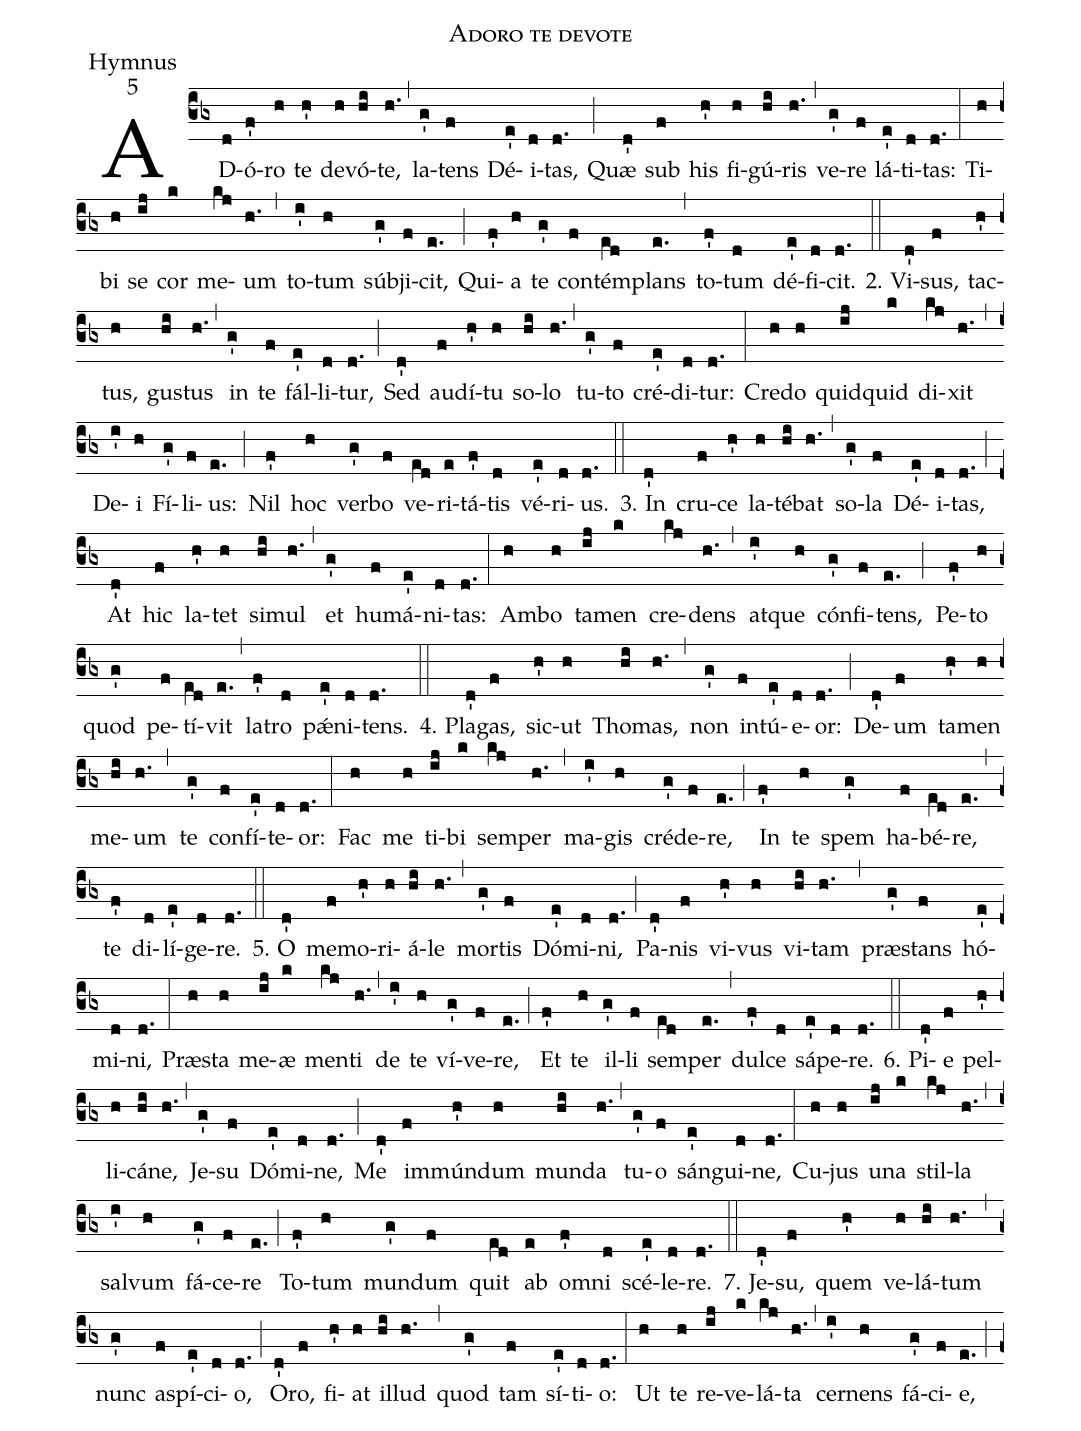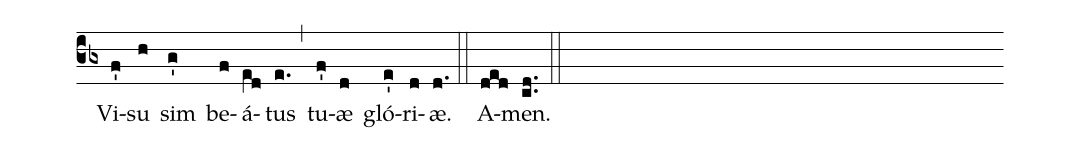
name: Adoro te devote;
office-part: Hymnus;
mode: 5;
%%
(cb3) AD(d)ó(f')ro(h) te(h') de(h)vó(hi)te,(h.) (,) la(g')tens(f) Dé(e')i(d)tas,(d.) (;)
Quæ(d') sub(f) his(h') fi(h)gú(hi)ris(h.) (,) ve(g')re(f) lá(e')ti(d)tas:(d.) (:)
Ti(h)bi(h) se(ij) cor(k) me(kj)um(h.) (,) to(i')tum(h) súb(g')ji(f)cit,(e.) (;)
Qui(f')a(h) te(g') con(f)tém(e[ll:1]d)plans(e.) (,) to(f')tum(d) dé(e')fi(d)cit.(d.) (::)
2. Vi(d')sus,(f) tac(h')tus,(h) gus(hi)tus(h.) (,) in(g') te(f) fál(e')li(d)tur,(d.) (;)
Sed(d') au(f)dí(h')tu(h) so(hi)lo(h.) (,) tu(g')to(f) cré(e')di(d)tur:(d.) (:)
Cre(h)do(h) quid(ij)quid(k) di(kj)xit(h.) (,) De(i')i(h) Fí(g')li(f)us:(e.) (;)
Nil(f') hoc(h) ver(g')bo(f) ve(e[ll:1]d)ri(e)tá(f')tis(d) vé(e')ri(d)us.(d.) (::)
3. In(d') cru(f)ce(h') la(h)té(hi)bat(h.) (,) so(g')la(f) Dé(e')i(d)tas,(d.) (;)
At(d') hic(f) la(h')tet(h) si(hi)mul(h.) (,) et(g') hu(f)má(e')ni(d)tas:(d.) (:)
Am(h)bo(h) ta(ij)men(k) cre(kj)dens(h.) (,) at(i')que(h) cón(g')fi(f)tens,(e.) (;)
Pe(f')to(h) quod(g') pe(f)tí(e[ll:1]d)vit(e.) (,) la(f')tro(d) pǽ(e')ni(d)tens.(d.) (::)
4. Pla(d')gas,(f) sic(h')ut(h) Tho(hi)mas,(h.) (,) non(g') in(f)tú(e')e(d)or:(d.) (;)
De(d')um(f) ta(h')men(h) me(hi)um(h.) (,) te(g') con(f)fí(e')te(d)or:(d.) (:)
Fac(h) me(h) ti(ij)bi(k) sem(kj)per(h.) (,) ma(i')gis(h) cré(g')de(f)re,(e.) (;)
In(f') te(h) spem(g') ha(f)bé(e[ll:1]d)re,(e.) (,) te(f') di(d)lí(e')ge(d)re.(d.) (::)
5. O(d') me(f)mo(h')ri(h)á(hi)le(h.) (,) mor(g')tis(f) Dó(e')mi(d)ni,(d.) (;)
Pa(d')nis(f) vi(h')vus(h) vi(hi)tam(h.) (,) præ(g')stans(f) hó(e')mi(d)ni,(d.) (:)
Præ(h)sta(h) me(ij)æ(k) men(kj)ti(h.) (,) de(i') te(h) ví(g')ve(f)re,(e.) (;)
Et(f') te(h) il(g')li(f) sem(e[ll:1]d)per(e.) (,) dul(f')ce(d) sá(e')pe(d)re.(d.) (::)
6. Pi(d')e(f) pel(h')li(h)cá(hi)ne,(h.) (,) Je(g')su(f) Dó(e')mi(d)ne,(d.) (;)
Me(d') im(f)mún(h')dum(h) mun(hi)da(h.) (,) tu(g')o(f) sán(e')gui(d)ne,(d.) (:)
Cu(h)jus(h) u(ij)na(k) stil(kj)la(h.) (,) sal(i')vum(h) fá(g')ce(f)re(e.) (;)
To(f')tum(h) mun(g')dum(f) quit(e[ll:1]d) ab(e) om(f')ni(d) scé(e')le(d)re.(d.) (::)
7. Je(d')su,(f) quem(h') ve(h)lá(hi)tum(h.) (,) nunc(g') a(f)spí(e')ci(d)o,(d.) (;)
O(d')ro,(f) fi(h')at(h) il(hi)lud(h.) (,) quod(g') tam(f) sí(e')ti(d)o:(d.) (:)
Ut(h) te(h) re(ij)ve(k)lá(kj)ta(h.) (,) cer(i')nens(h) fá(g')ci(f)e,(e.) (;)
Vi(f')su(h) sim(g') be(f)á(e[ll:1]d)tus(e.) (,) tu(f')æ(d) gló(e')ri(d)æ.(d.) (::)
A(ded)men.(cd..) (::)
